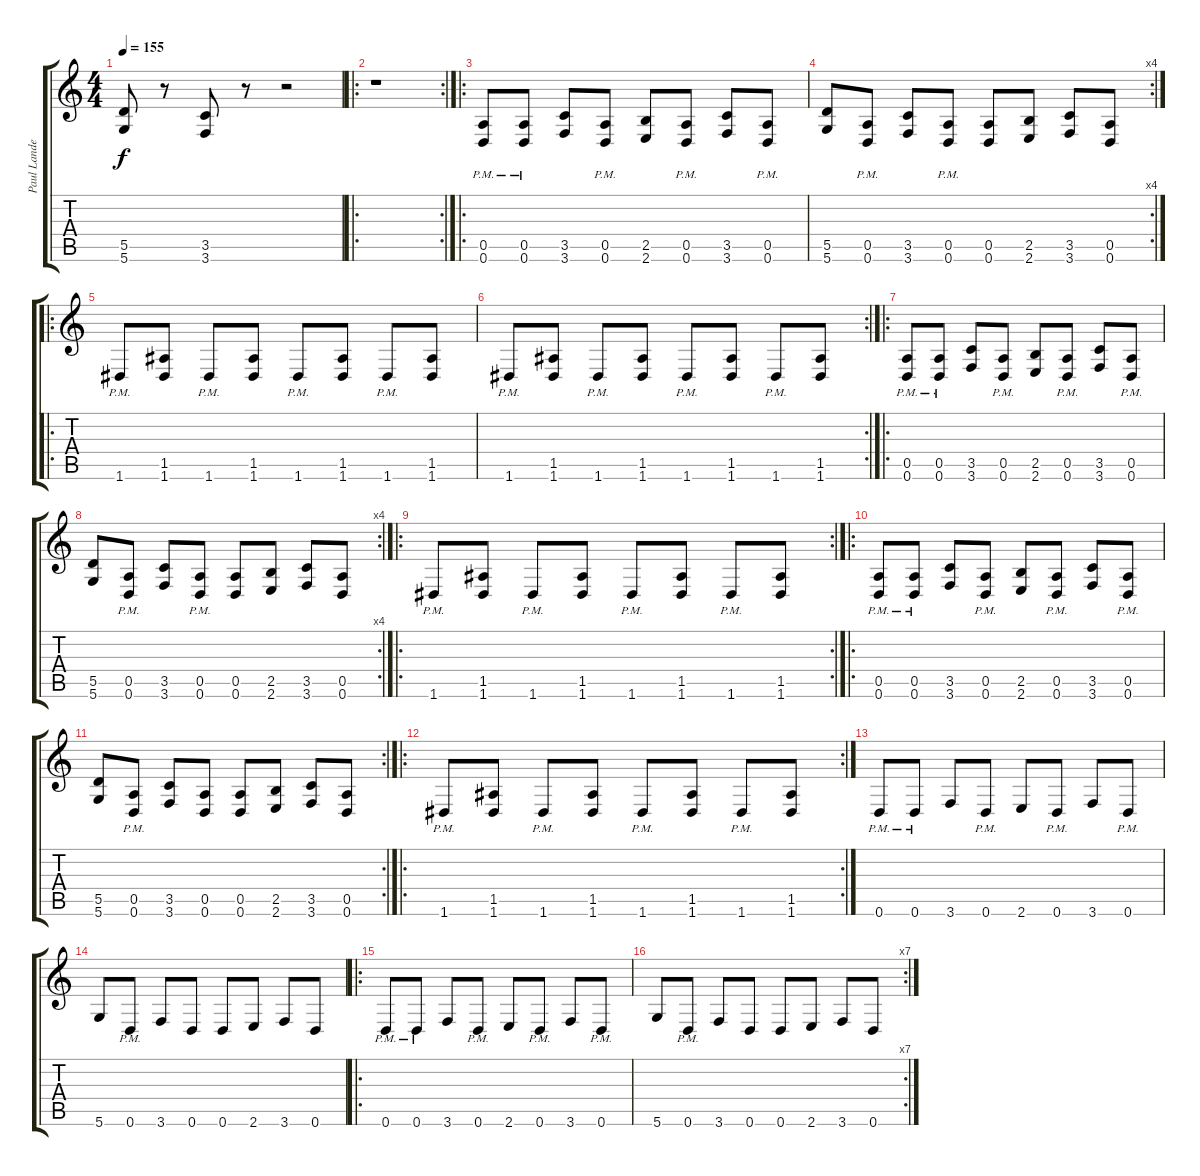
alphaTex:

\track ("Paul Landers" "Paul Lande") {instrument overdrivenguitar}
\staff {score tabs}
\tuning (E4 B3 G3 D3 A2 D2) {hide}
\ts (4 4)
\tempo 155
\clef g2
\ks c
(5.5 5.6).8{dy f} r.8 (3.5 3.6).8 r.8 r.2 |
\ro
\rc 2
r.1 |
\ro
(0.5{pm} 0.6{pm}).8 (0.5{pm} 0.6{pm}).8 (3.5 3.6).8 (0.5{pm} 0.6{pm}).8 (2.5 2.6).8 (0.5{pm} 0.6{pm}).8 (3.5 3.6).8 (0.5{pm} 0.6{pm}).8 |
\rc 4
(5.5 5.6).8 (0.5{pm} 0.6{pm}).8 (3.5 3.6).8 (0.5{pm} 0.6{pm}).8 (0.5 0.6).8 (2.5 2.6).8 (3.5 3.6).8 (0.5 0.6).8 |
\ro
1.6{pm}.8 (1.5 1.6).8 1.6{pm}.8 (1.5 1.6).8 1.6{pm}.8 (1.5 1.6).8 1.6{pm}.8 (1.5 1.6).8 |
\rc 2
1.6{pm}.8 (1.5 1.6).8 1.6{pm}.8 (1.5 1.6).8 1.6{pm}.8 (1.5 1.6).8 1.6{pm}.8 (1.5 1.6).8 |
\ro
(0.5{pm} 0.6{pm}).8 (0.5{pm} 0.6{pm}).8 (3.5 3.6).8 (0.5{pm} 0.6{pm}).8 (2.5 2.6).8 (0.5{pm} 0.6{pm}).8 (3.5 3.6).8 (0.5{pm} 0.6{pm}).8 |
\rc 4
(5.5 5.6).8 (0.5{pm} 0.6{pm}).8 (3.5 3.6).8 (0.5{pm} 0.6{pm}).8 (0.5 0.6).8 (2.5 2.6).8 (3.5 3.6).8 (0.5 0.6).8 |
\ro
\rc 2
1.6{pm}.8 (1.5 1.6).8 1.6{pm}.8 (1.5 1.6).8 1.6{pm}.8 (1.5 1.6).8 1.6{pm}.8 (1.5 1.6).8 |
\ro
(0.5{pm} 0.6{pm}).8 (0.5{pm} 0.6{pm}).8 (3.5 3.6).8 (0.5{pm} 0.6{pm}).8 (2.5 2.6).8 (0.5{pm} 0.6{pm}).8 (3.5 3.6).8 (0.5{pm} 0.6{pm}).8 |
\rc 2
(5.5 5.6).8 (0.5{pm} 0.6{pm}).8 (3.5 3.6).8 (0.5 0.6).8 (0.5 0.6).8 (2.5 2.6).8 (3.5 3.6).8 (0.5 0.6).8 |
\ro
\rc 2
1.6{pm}.8 (1.5 1.6).8 1.6{pm}.8 (1.5 1.6).8 1.6{pm}.8 (1.5 1.6).8 1.6{pm}.8 (1.5 1.6).8 |
0.6{pm}.8 0.6{pm}.8 3.6.8 0.6{pm}.8 2.6.8 0.6{pm}.8 3.6.8 0.6{pm}.8 |
5.6.8 0.6{pm}.8 3.6.8 0.6.8 0.6.8 2.6.8 3.6.8 0.6.8 |
\ro
0.6{pm}.8 0.6{pm}.8 3.6.8 0.6{pm}.8 2.6.8 0.6{pm}.8 3.6.8 0.6{pm}.8 |
\rc 7
5.6.8 0.6{pm}.8 3.6.8 0.6.8 0.6.8 2.6.8 3.6.8 0.6.8
